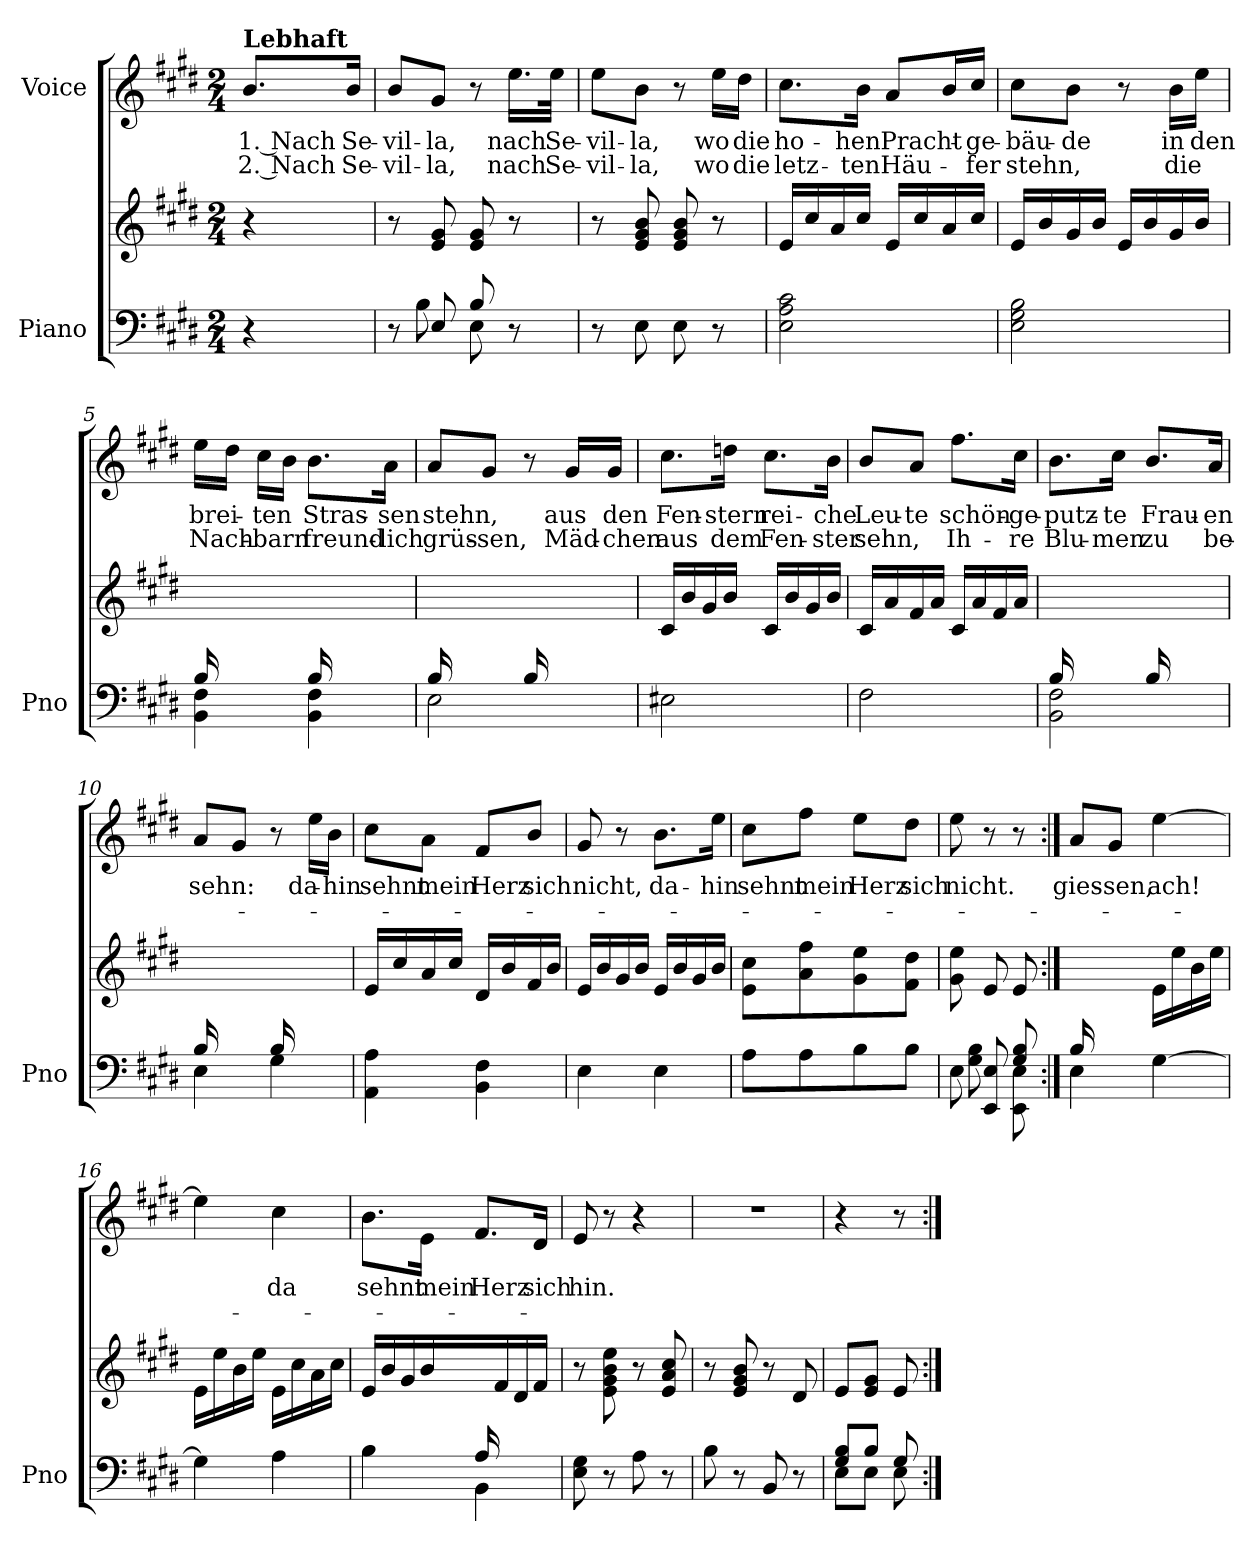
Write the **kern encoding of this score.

**kern	**kern	**kern	**text	**text
*part2	*part2	*part1	*part1	*part1
*staff3	*staff2	*staff1	*staff1	*staff1
*I"Piano	*	*I"Voice	*	*
*I'Pno	*	*	*	*
*clefF4	*clefG2	*clefG2	*	*
*k[f#c#g#d#]	*k[f#c#g#d#]	*k[f#c#g#d#]	*	*
*M2/4	*M2/4	*M2/4	*	*
=	=	=	=	=
!	!	!LO:TX:a:B:t=Lebhaft	!	!
!	!	!	!LO:LY:b	!LO:LY:b
4r	4r	8.b/L	1. Nach	2. Nach
!	!	!	!LO:LY:b	!LO:LY:b
.	.	16b/Jk	Se-	Se-
=1	=1	=1	=1	=1
*^	*	*	*	*
!	!	!	!	!LO:LY:b	!LO:LY:b
8r	8ryy	8r	8b/L	-vil-	-vil-
!	!	!	!	!LO:LY:b	!LO:LY:b
8E/	8B\	8e/ 8g#/	8g#/J	-la,	-la,
8E\	8B/	8e/ 8g#/	8r	.	.
!	!	!	!	!LO:LY:b	!LO:LY:b
8r	8ryy	8r	16.ee\LL	nach	nach
!	!	!	!	!LO:LY:b	!LO:LY:b
.	.	.	32ee\JJk	Se-	Se-
*v	*v	*	*	*	*
=2	=2	=2	=2	=2
!	!	!	!LO:LY:b	!LO:LY:b
8r	8r	8ee\L	-vil-	-vil-
!	!	!	!LO:LY:b	!LO:LY:b
8E\	8e/ 8g#/ 8b/	8b\J	-la,	-la,
8E\	8e/ 8g#/ 8b/	8r	.	.
!	!	!	!LO:LY:b	!LO:LY:b
8r	8r	16ee\LL	wo	wo
!	!	!	!LO:LY:b	!LO:LY:b
.	.	16dd#\JJ	die	die
!!LO:LB:g=z
=3	=3	=3	=3	=3
!	!	!	!LO:LY:b	!LO:LY:b
2E\ 2A\ 2c#\	16e/LL	8.cc#\L	ho-	letz-
.	16cc#/	.	.	.
.	16a/	.	.	.
!	!	!	!LO:LY:b	!LO:LY:b
.	16cc#/JJ	16b\Jk	-hen	-ten
!	!	!	!LO:LY:b	!LO:LY:b
.	16e/LL	8a/L	Pracht-	Häu-
.	16cc#/	.	.	.
.	16a/	16b/L	.	.
!	!	!	!LO:LY:b	!LO:LY:b
.	16cc#/JJ	16cc#/JJ	-ge-	-fer
=4	=4	=4	=4	=4
!	!	!	!LO:LY:b	!LO:LY:b
2E\ 2G#\ 2B\	16e/LL	8cc#\L	-bäu-	stehn,
.	16b/	.	.	.
!	!	!	!LO:LY:b	!
.	16g#/	8b\J	-de	.
.	16b/JJ	.	.	.
.	16e/LL	8r	.	.
.	16b/	.	.	.
!	!	!	!LO:LY:b	!LO:LY:b
.	16g#/	16b\LL	in	die
!	!	!	!LO:LY:b	!
.	16b/JJ	16ee\JJ	den	.
=5	=5	=5	=5	=5
*^	*	*	*	*
!	!	!	!	!LO:LY:b	!LO:LY:b
16B/LL	4BB\ 4F#\	16ryy	16ee\LL	brei-	Nach-
8.ryy	.	16a\	16dd#\JJ	.	.
!	!	!	!	!LO:LY:b	!LO:LY:b
.	.	16d#\	16cc#\LL	-ten	-barn
.	.	16a\JJ	16b\JJ	.	.
!	!	!	!	!LO:LY:b	!LO:LY:b
16B/LL	4BB\ 4F#\	16ryy	8.b\L	Stras-	freund-
8.ryy	.	16a\	.	.	.
.	.	16d#\	.	.	.
!	!	!	!	!LO:LY:b	!LO:LY:b
.	.	16a\JJ	16a\Jk	-sen	-lich
=6	=6	=6	=6	=6	=6
!	!	!	!	!LO:LY:b	!LO:LY:b
16B/LL	2E\	16ryy	8a/L	stehn,	grüs-
8.ryy	.	16g#\	.	.	.
!	!	!	!	!	!LO:LY:b
.	.	16e\	8g#/J	.	-sen,
.	.	16g#\JJ	.	.	.
16B/LL	.	16ryy	8r	.	.
8.ryy	.	16g#\	.	.	.
!	!	!	!	!LO:LY:b	!LO:LY:b
.	.	16e\	16g#/LL	aus	Mäd-
!	!	!	!	!LO:LY:b	!LO:LY:b
.	.	16g#\JJ	16g#/JJ	den	-chen
*v	*v	*	*	*	*
!!LO:LB:g=z
=7	=7	=7	=7	=7
!	!	!	!LO:LY:b	!LO:LY:b
2E#X\	16c#/LL	8.cc#\L	Fen-	aus
.	16b/	.	.	.
.	16g#/	.	.	.
!	!	!	!LO:LY:b	!LO:LY:b
.	16b/JJ	16ddn\Jk	-stern	dem
!	!	!	!LO:LY:b	!LO:LY:b
.	16c#/LL	8.cc#\L	rei-	Fen-
.	16b/	.	.	.
.	16g#/	.	.	.
!	!	!	!LO:LY:b	!LO:LY:b
.	16b/JJ	16b\Jk	-che	-ster
=8	=8	=8	=8	=8
!	!	!	!LO:LY:b	!LO:LY:b
2F#\	16c#/LL	8b/L	Leu-	sehn,
.	16a/	.	.	.
!	!	!	!LO:LY:b	!
.	16f#/	8a/J	-te	.
.	16a/JJ	.	.	.
!	!	!	!LO:LY:b	!LO:LY:b
.	16c#/LL	8.ff#\L	schön-	Ih-
.	16a/	.	.	.
.	16f#/	.	.	.
!	!	!	!LO:LY:b	!LO:LY:b
.	16a/JJ	16cc#\Jk	-ge-	-re
=9	=9	=9	=9	=9
*^	*	*	*	*
!	!	!	!	!LO:LY:b	!LO:LY:b
16B/LL	2BB\ 2F#\	16ryy	8.b\L	-putz-	Blu-
8.ryy	.	16a\	.	.	.
.	.	16d#\	.	.	.
!	!	!	!	!LO:LY:b	!LO:LY:b
.	.	16a\JJ	16cc#\Jk	-te	-men
!	!	!	!	!LO:LY:b	!LO:LY:b
16B/LL	.	16ryy	8.b/L	Frau-	zu
8.ryy	.	16a\	.	.	.
.	.	16d#\	.	.	.
!	!	!	!	!LO:LY:b	!LO:LY:b
.	.	16a\JJ	16a/Jk	-en	be-
!!LO:PB:g=z
=10	=10	=10	=10	=10	=10
!	!	!	!	!LO:LY:b	!
16B/LL	4E\	16ryy	8a/L	sehn:	.
8.ryy	.	16g#\	.	.	.
.	.	16e\	8g#/J	.	.
.	.	16g#\JJ	.	.	.
16B/LL	4G#\	16ryy	8r	.	.
8.ryy	.	16g#\	.	.	.
!	!	!	!	!LO:LY:b	!
.	.	16e\	16ee\LL	da-	.
!	!	!	!	!LO:LY:b	!
.	.	16b\JJ	16b\JJ	-hin	.
*v	*v	*	*	*	*
=11	=11	=11	=11	=11
!	!	!	!LO:LY:b	!
4AA\ 4A\	16e/LL	8cc#\L	sehnt	.
.	16cc#/	.	.	.
!	!	!	!LO:LY:b	!
.	16a/	8a\J	mein	.
.	16cc#/JJ	.	.	.
!	!	!	!LO:LY:b	!
4BB\ 4F#\	16d#/LL	8f#/L	Herz	.
.	16b/	.	.	.
!	!	!	!LO:LY:b	!
.	16f#/	8b/J	sich	.
.	16b/JJ	.	.	.
=12	=12	=12	=12	=12
!	!	!	!LO:LY:b	!
4E\	16e/LL	8g#/	nicht,	.
.	16b/	.	.	.
.	16g#/	8r	.	.
.	16b/JJ	.	.	.
!	!	!	!LO:LY:b	!
4E\	16e/LL	8.b\L	da-	.
.	16b/	.	.	.
.	16g#/	.	.	.
!	!	!	!LO:LY:b	!
.	16b/JJ	16ee\Jk	-hin	.
!!LO:LB:g=z
=13	=13	=13	=13	=13
!	!	!	!LO:LY:b	!
8A\L	8e\ 8cc#\L	8cc#\L	sehnt	.
!	!	!	!LO:LY:b	!
8A\	8a\ 8ff#\	8ff#\J	mein	.
!	!	!	!LO:LY:b	!
8B\	8g#\ 8ee\	8ee\L	Herz	.
!	!	!	!LO:LY:b	!
8B\J	8f#\ 8dd#\J	8dd#\J	sich	.
=14	=14	=14	=14	=14
*^	*	*	*	*
!	!	!	!	!LO:LY:b	!
8E\	8ryy	8g#\ 8ee\	8ee\	nicht.	.
8EE/ 8E/	8G#\ 8B\	8e/	8r	.	.
8EE\ 8E\	8G#/ 8B/	8e/	8r	.	.
=15:|!	=15:|!	=15:|!	=15:|!	=15:|!	=15:|!
!	!	!	!	!LO:LY:b	!
16B/LL	4E\	16ryy	8a/L	-gies-	.
4..ryy	.	16g#\	.	.	.
!	!	!	!	!LO:LY:b	!
.	.	16e\	8g#/J	-sen,	.
.	.	16g#\JJ	.	.	.
!	!	!	!	!LO:LY:b	!
.	[4G#\	16e\LL	[4ee\	ach!	.
.	.	16ee\	.	.	.
.	.	16b\	.	.	.
.	.	16ee\JJ	.	.	.
*v	*v	*	*	*	*
=16	=16	=16	=16	=16
4G#\]	16e\LL	4ee\]	.	.
.	16ee\	.	.	.
.	16b\	.	.	.
.	16ee\JJ	.	.	.
!	!	!	!LO:LY:b	!
4A\	16e\LL	4cc#\	da	.
.	16cc#\	.	.	.
.	16a\	.	.	.
.	16cc#\JJ	.	.	.
!!LO:LB:g=z
=17	=17	=17	=17	=17
*^	*	*	*	*
!	!	!	!	!LO:LY:b	!
4ryy	4B\	16e/LL	8.b\L	sehnt	.
.	.	16b/	.	.	.
.	.	16g#/	.	.	.
!	!	!	!	!LO:LY:b	!
.	.	16b/JJ	16e\Jk	mein	.
!	!	!	!	!LO:LY:b	!
16A/LL	4BB\	16ryy	8.f#/L	Herz	.
8.ryy	.	16f#\	.	.	.
.	.	16d#\	.	.	.
!	!	!	!	!LO:LY:b	!
.	.	16f#\JJ	16d#/Jk	sich	.
*v	*v	*	*	*	*
=18	=18	=18	=18	=18
!	!	!	!LO:LY:b	!
8E\ 8G#\	8r	8e/	hin.	.
8r	8e\ 8g#\ 8b\ 8ee\	8r	.	.
8A\	8r	4r	.	.
8r	8e/ 8a/ 8cc#/	.	.	.
=19	=19	=19	=19	=19
8B\	8r	2r	.	.
8r	8e/ 8g#/ 8b/	.	.	.
8BB/	8r	.	.	.
8r	8d#/	.	.	.
=20	=20	=20	=20	=20
*^	*	*	*	*
8E\L	8G#/ 8B/L	8e/L	4r	.	.
8E\J	8B/J	8e/ 8g#/J	.	.	.
8E\	8G#/	8e/	8r	.	.
*v	*v	*	*	*	*
=:|!	=:|!	=:|!	=:|!	=:|!
*-	*-	*-	*-	*-
